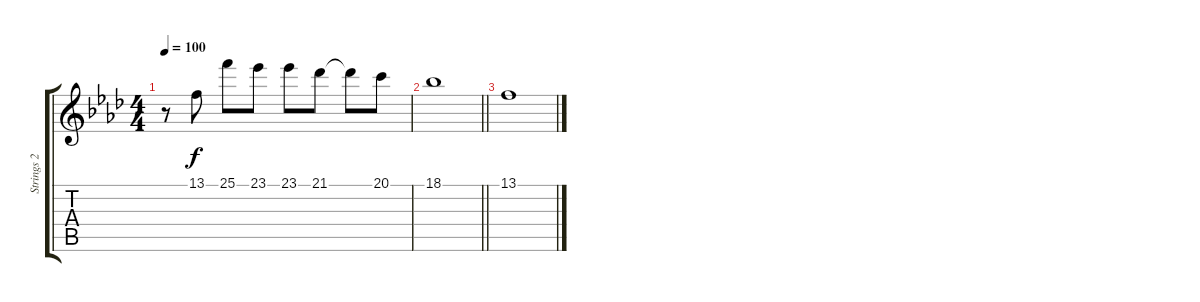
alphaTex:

\track ("Strings 2" "Strings 2") {instrument synthstrings2}
\staff {score tabs}
\tuning (E4 B3 G3 D3 A2 E2) {hide}
\ts (4 4)
\tempo 100
\clef g2
\ks ab
r.8{dy f} 13.1.8 25.1.8 23.1.8 23.1.8 21.1.8 21.1{t}.8 20.1.8 |
\barLineRight lightlight
18.1.1 |
13.1.1
